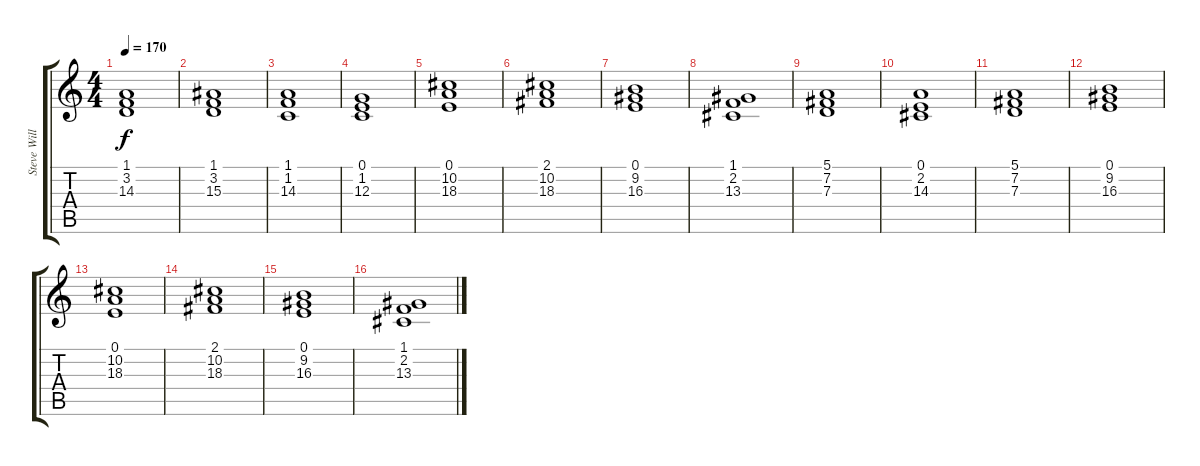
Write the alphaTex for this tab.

\track ("Steve Williams Coros" "Steve Will") {instrument choiraahs}
\staff {score tabs}
\tuning (E4 B3 G3 D3 A2 E2) {hide}
\ts (4 4)
\tempo 170
\clef g2
\ks c
(1.1 3.2 14.3).1{dy f} |
(1.1 3.2 15.3).1 |
(1.1 1.2 14.3).1 |
(0.1 1.2 12.3).1 |
(0.1 10.2 18.3).1 |
(2.1 10.2 18.3).1 |
(0.1 9.2 16.3).1 |
(1.1 2.2 13.3).1 |
(5.1 7.2 7.3).1 |
(0.1 2.2 14.3).1 |
(5.1 7.2 7.3).1 |
(0.1 9.2 16.3).1 |
(0.1 10.2 18.3).1 |
(2.1 10.2 18.3).1 |
(0.1 9.2 16.3).1 |
(1.1 2.2 13.3).1
